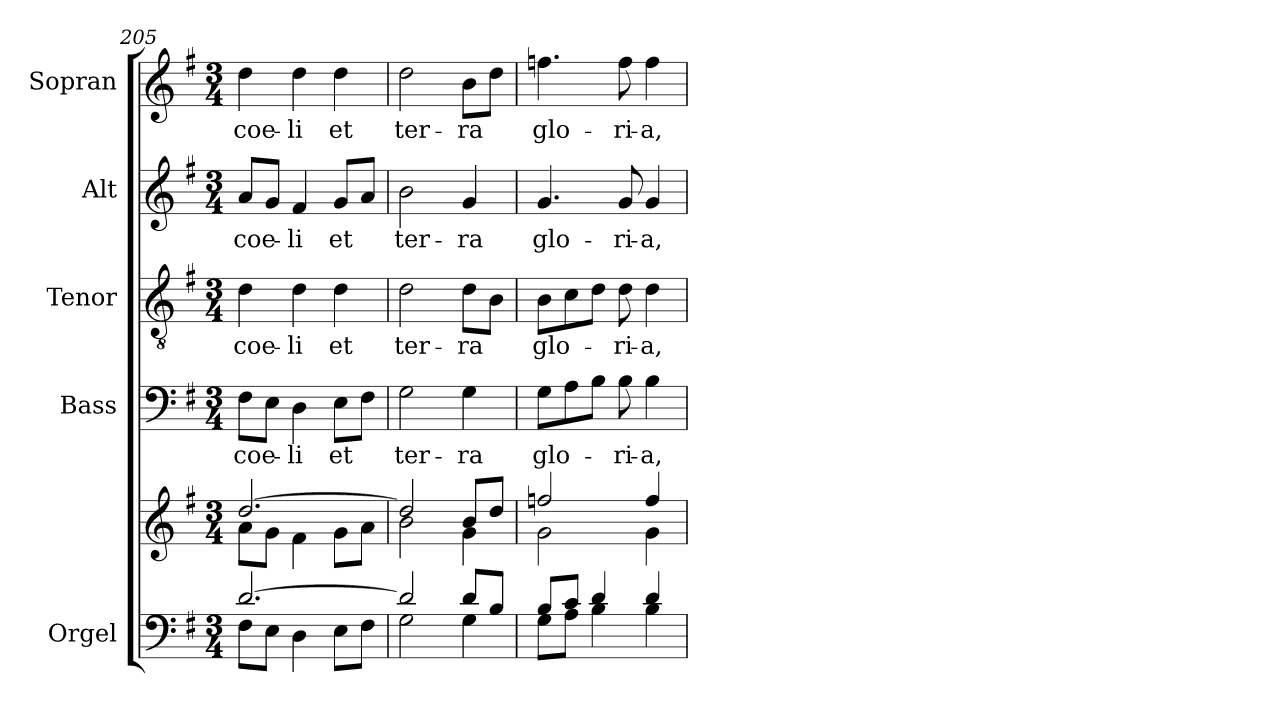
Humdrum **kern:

**kern	**kern	**kern	**text	**kern	**text	**kern	**text	**kern	**text
*part5	*part5	*part4	*part4	*part3	*part3	*part2	*part2	*part1	*part1
*staff6	*staff5	*staff4	*staff4	*staff3	*staff3	*staff2	*staff2	*staff1	*staff1
*I"Orgel	*	*I"Bass	*	*I"Tenor	*	*I"Alt	*	*I"Sopran	*
*I'Org.	*	*I'B.	*	*I'T.	*	*I'A.	*	*I'S.	*
!!LO:LB:g=z
*clefF4	*clefG2	*clefF4	*	*clefGv2	*	*clefG2	*	*clefG2	*
*k[f#]	*k[f#]	*k[f#]	*	*k[f#]	*	*k[f#]	*	*k[f#]	*
*G:	*G:	*G:	*	*G:	*	*G:	*	*G:	*
*M3/4	*M3/4	*M3/4	*	*M3/4	*	*M3/4	*	*M3/4	*
=205	=205	=205	=205	=205	=205	=205	=205	=205	=205
*^	*^	*	*	*	*	*	*	*	*
!	!	!	!	!	!LO:LY:b	!	!LO:LY:b	!	!LO:LY:b	!	!LO:LY:b
[>2.d/	8F#\L	[>2.dd/	8a\L	8F#\L	coe-	4d\	coe-	8a/L	coe-	4dd\	coe-
.	8E\J	.	8g\J	8E\J	.	.	.	8g/J	.	.	.
!	!	!	!	!	!LO:LY:b	!	!LO:LY:b	!	!LO:LY:b	!	!LO:LY:b
.	4D\	.	4f#\	4D\	-li	4d\	-li	4f#/	-li	4dd\	-li
!	!	!	!	!	!LO:LY:b	!	!LO:LY:b	!	!LO:LY:b	!	!LO:LY:b
.	8E\L	.	8g\L	8E\L	et	4d\	et	8g/L	et	4dd\	et
.	8F#\J	.	8a\J	8F#\J	.	.	.	8a/J	.	.	.
=206	=206	=206	=206	=206	=206	=206	=206	=206	=206	=206	=206
!	!	!	!	!	!LO:LY:b	!	!LO:LY:b	!	!LO:LY:b	!	!LO:LY:b
2d/]	2G\	2dd/]	2b\	2G\	ter-	2d\	ter-	2b\	ter-	2dd\	ter-
!	!	!	!	!	!LO:LY:b	!	!LO:LY:b	!	!LO:LY:b	!	!LO:LY:b
8d/L	4G\	8b/L	4g\	4G\	-ra	8d\L	-ra	4g/	-ra	8b\L	-ra
8B/J	.	8dd/J	.	.	.	8B\J	.	.	.	8dd\J	.
=207	=207	=207	=207	=207	=207	=207	=207	=207	=207	=207	=207
!	!	!	!	!	!LO:LY:b	!	!LO:LY:b	!	!LO:LY:b	!	!LO:LY:b
8B/L	8G\L	2ffn/	2g\	8G\L	glo-	8B\L	glo-	4.g/	glo-	4.ffn\	glo-
8c/J	8A\J	.	.	8A\	.	8c\	.	.	.	.	.
4d/	4B\	.	.	8B\J	.	8d\J	.	.	.	.	.
!	!	!	!	!	!LO:LY:b	!	!LO:LY:b	!	!LO:LY:b	!	!LO:LY:b
.	.	.	.	8B\	-ri-	8d\	-ri-	8g/	-ri-	8ff\	-ri-
!	!	!	!	!	!LO:LY:b	!	!LO:LY:b	!	!LO:LY:b	!	!LO:LY:b
4d/	4B\	4ff/	4g\	4B\	-a,	4d\	-a,	4g/	-a,	4ff\	-a,
*v	*v	*	*	*	*	*	*	*	*	*	*
*	*v	*v	*	*	*	*	*	*	*	*
=	=	=	=	=	=	=	=	=	=
*-	*-	*-	*-	*-	*-	*-	*-	*-	*-
